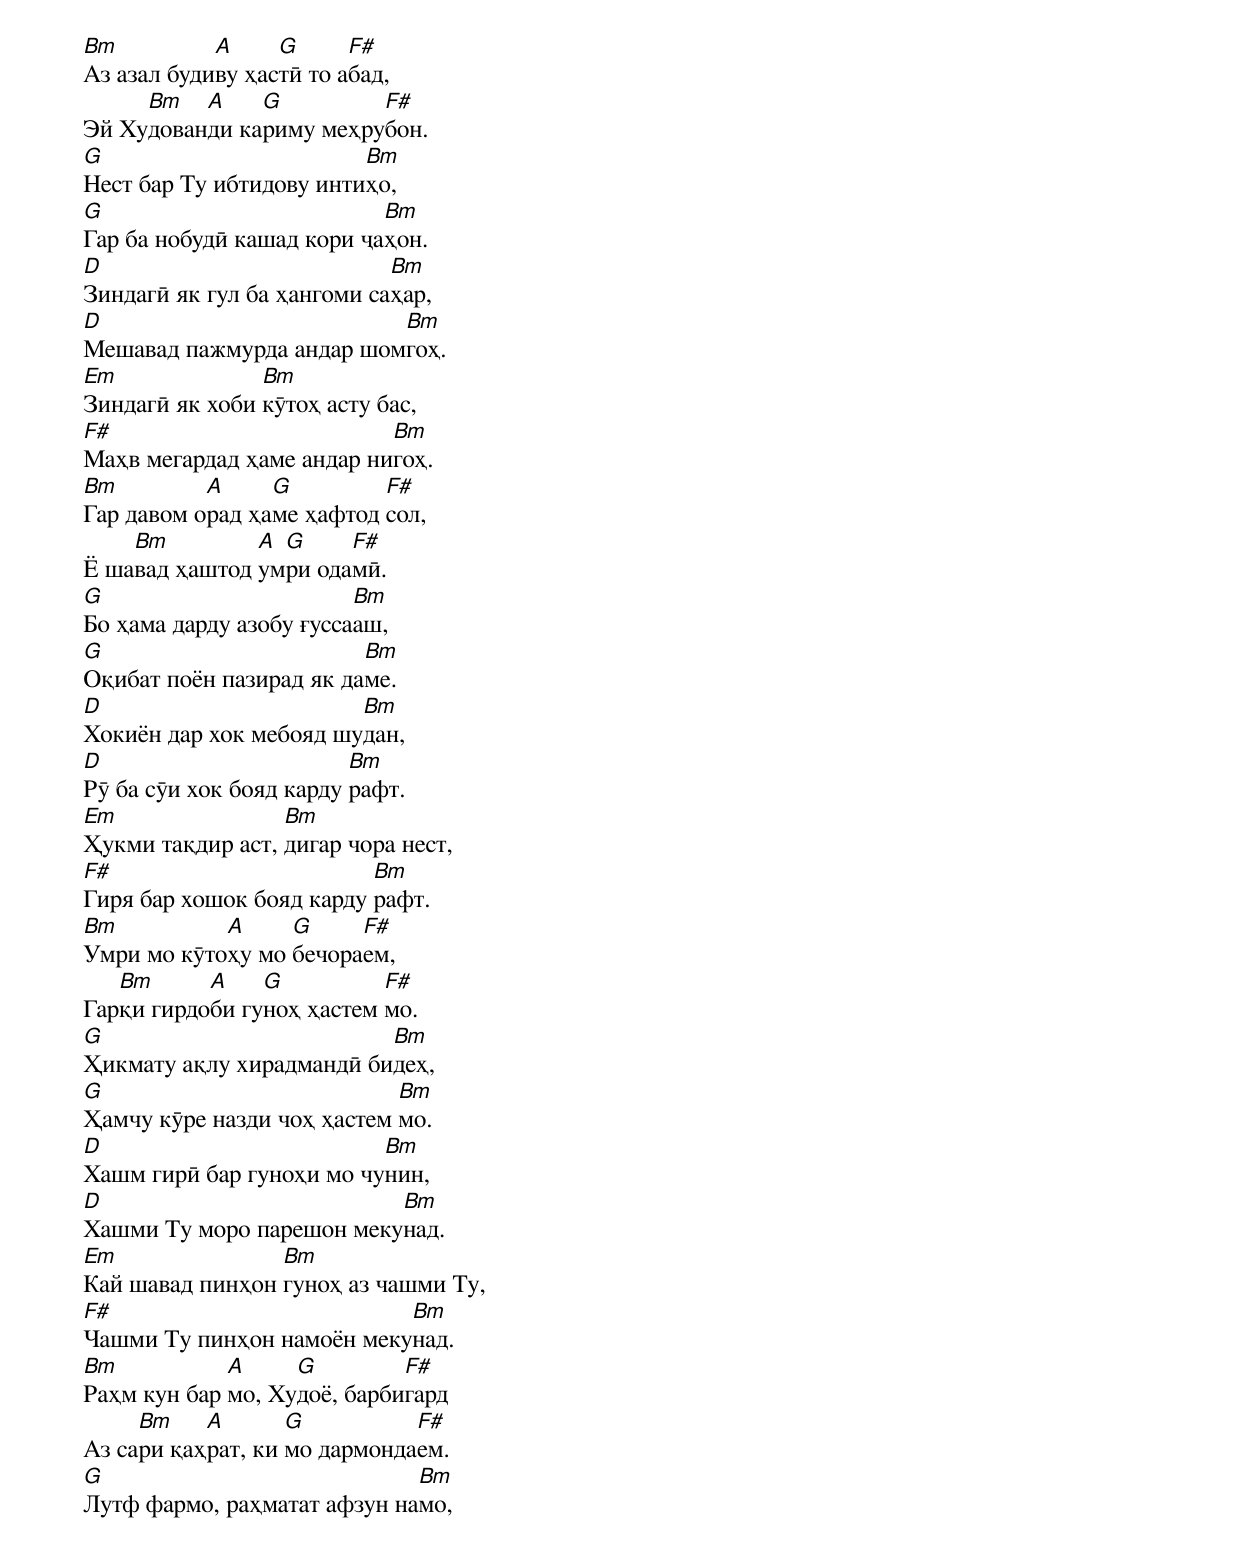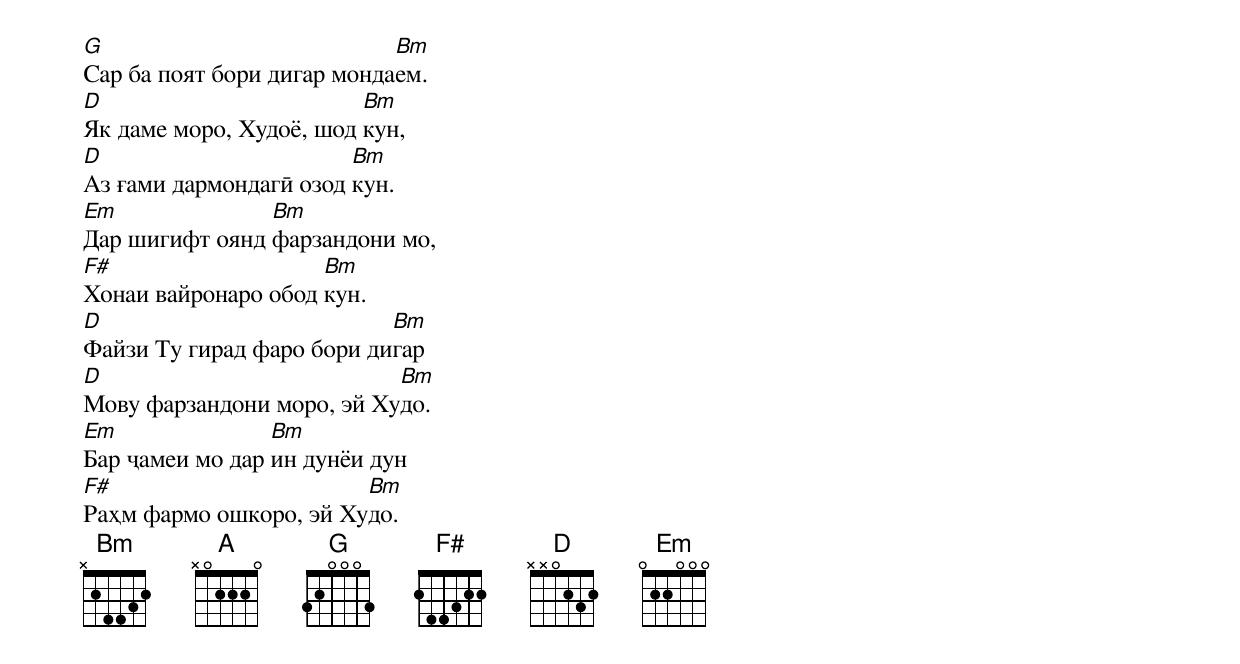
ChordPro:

[Bm]Аз азал буди[A]ву ҳас[G]тӣ то а[F#]бад,
Эй Ху[Bm]дован[A]ди ка[G]риму меҳру[F#]бон.
[G]Нест бар Ту ибтидову инти[Bm]ҳо,
[G]Гар ба нобудӣ кашад кори ҷа[Bm]ҳон.
[D]Зиндагӣ як гул ба ҳангоми са[Bm]ҳар,
[D]Мешавад пажмурда андар шом[Bm]гоҳ.
[Em]Зиндагӣ як хоби [Bm]кӯтоҳ асту бас,
[F#]Маҳв мегардад ҳаме андар ни[Bm]гоҳ.
[Bm]Гар давом о[A]рад ҳа[G]ме ҳафтод [F#]сол,
Ё ша[Bm]вад ҳаштод [A]ум[G]ри ода[F#]мӣ.
[G]Бо ҳама дарду азобу ғусса[Bm]аш,
[G]Оқибат поён пазирад як да[Bm]ме.
[D]Хокиён дар хок мебояд шу[Bm]дан,
[D]Рӯ ба сӯи хок бояд карду [Bm]рафт.
[Em]Ҳукми тақдир аст, [Bm]дигар чора нест,
[F#]Гиря бар хошок бояд карду [Bm]рафт.
[Bm]Умри мо кӯто[A]ҳу мо [G]бечора[F#]ем,
Гар[Bm]қи гирдо[A]би гу[G]ноҳ ҳастем [F#]мо.
[G]Ҳикмату ақлу хирадмандӣ би[Bm]деҳ,
[G]Ҳамчу кӯре назди чоҳ ҳастем [Bm]мо.
[D]Хашм гирӣ бар гуноҳи мо чу[Bm]нин,
[D]Хашми Ту моро парешон меку[Bm]над.
[Em]Кай шавад пинҳон [Bm]гуноҳ аз чашми Ту,
[F#]Чашми Ту пинҳон намоён меку[Bm]над.
[Bm]Раҳм кун бар [A]мо, Ху[G]доё, барби[F#]гард
Аз са[Bm]ри қаҳ[A]рат, ки [G]мо дармонда[F#]ем.
[G]Лутф фармо, раҳматат афзун на[Bm]мо,
[G]Сар ба поят бори дигар монда[Bm]ем.
[D]Як даме моро, Худоё, шод [Bm]кун,
[D]Аз ғами дармондагӣ озод [Bm]кун.
[Em]Дар шигифт оянд [Bm]фарзандони мо,
[F#]Хонаи вайронаро обод [Bm]кун.
[D]Файзи Ту гирад фаро бори ди[Bm]гар
[D]Мову фарзандони моро, эй Ху[Bm]до.
[Em]Бар ҷамеи мо дар [Bm]ин дунёи дун
[F#]Раҳм фармо ошкоро, эй Ху[Bm]до.
